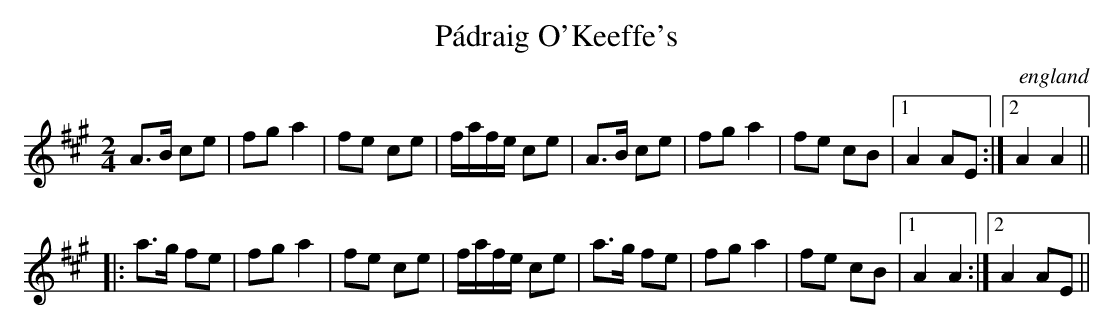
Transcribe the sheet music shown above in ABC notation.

X:1
T:P\'adraig O'Keeffe's
O:england
M:2/4
L:1/8
K:A
A>B ce|fg a2|fe ce|f/a/f/e/ ce|A>B ce|fg a2|fe cB|1 A2 AE:|2 A2 A2||
|:a>g fe|fg a2|fe ce|f/a/f/e/ ce|a>g fe|fg a2|fe cB|1 A2 A2:|2 A2 AE||
